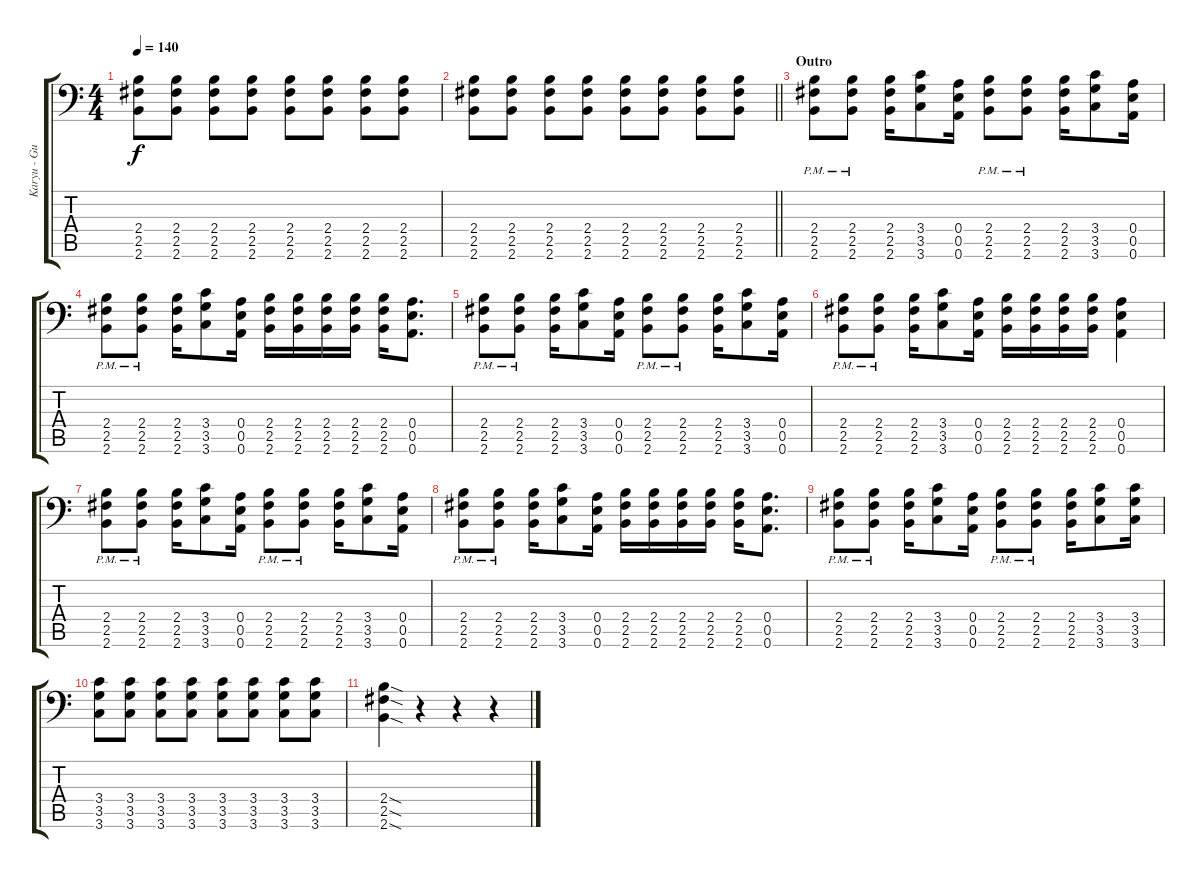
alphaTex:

\track ("Karyu - Guitar 1" "Karyu - Gu") {instrument distortionguitar}
\staff {score tabs}
\tuning (B3 Gb3 D3 A2 E2 A1) {hide}
\ts (4 4)
\tempo 140
\clef f4
\ks c
(2.4 2.5 2.6).8{dy f} (2.4 2.5 2.6).8 (2.4 2.5 2.6).8 (2.4 2.5 2.6).8 (2.4 2.5 2.6).8 (2.4 2.5 2.6).8 (2.4 2.5 2.6).8 (2.4 2.5 2.6).8 |
\barLineRight lightlight
(2.4 2.5 2.6).8 (2.4 2.5 2.6).8 (2.4 2.5 2.6).8 (2.4 2.5 2.6).8 (2.4 2.5 2.6).8 (2.4 2.5 2.6).8 (2.4 2.5 2.6).8 (2.4 2.5 2.6).8 |
\section ("" "Outro")
(2.4{pm} 2.5{pm} 2.6{pm}).8 (2.4{pm} 2.5{pm} 2.6{pm}).8 (2.4 2.5 2.6).16 (3.4 3.5 3.6).8 (0.4 0.5 0.6).16 (2.4{pm} 2.5{pm} 2.6{pm}).8 (2.4{pm} 2.5{pm} 2.6{pm}).8 (2.4 2.5 2.6).16 (3.4 3.5 3.6).8 (0.4 0.5 0.6).16 |
(2.4{pm} 2.5{pm} 2.6{pm}).8 (2.4{pm} 2.5{pm} 2.6{pm}).8 (2.4 2.5 2.6).16 (3.4 3.5 3.6).8 (0.4 0.5 0.6).16 (2.4 2.5 2.6).16 (2.4 2.5 2.6).16 (2.4 2.5 2.6).16 (2.4 2.5 2.6).16 (2.4 2.5 2.6).16 (0.4 0.5 0.6).8{d} |
(2.4{pm} 2.5{pm} 2.6{pm}).8 (2.4{pm} 2.5{pm} 2.6{pm}).8 (2.4 2.5 2.6).16 (3.4 3.5 3.6).8 (0.4 0.5 0.6).16 (2.4{pm} 2.5{pm} 2.6{pm}).8 (2.4{pm} 2.5{pm} 2.6{pm}).8 (2.4 2.5 2.6).16 (3.4 3.5 3.6).8 (0.4 0.5 0.6).16 |
(2.4{pm} 2.5{pm} 2.6{pm}).8 (2.4{pm} 2.5{pm} 2.6{pm}).8 (2.4 2.5 2.6).16 (3.4 3.5 3.6).8 (0.4 0.5 0.6).16 (2.4 2.5 2.6).16 (2.4 2.5 2.6).16 (2.4 2.5 2.6).16 (2.4 2.5 2.6).16 (0.4 0.5 0.6).4 |
(2.4{pm} 2.5{pm} 2.6{pm}).8 (2.4{pm} 2.5{pm} 2.6{pm}).8 (2.4 2.5 2.6).16 (3.4 3.5 3.6).8 (0.4 0.5 0.6).16 (2.4{pm} 2.5{pm} 2.6{pm}).8 (2.4{pm} 2.5{pm} 2.6{pm}).8 (2.4 2.5 2.6).16 (3.4 3.5 3.6).8 (0.4 0.5 0.6).16 |
(2.4{pm} 2.5{pm} 2.6{pm}).8 (2.4{pm} 2.5{pm} 2.6{pm}).8 (2.4 2.5 2.6).16 (3.4 3.5 3.6).8 (0.4 0.5 0.6).16 (2.4 2.5 2.6).16 (2.4 2.5 2.6).16 (2.4 2.5 2.6).16 (2.4 2.5 2.6).16 (2.4 2.5 2.6).16 (0.4 0.5 0.6).8{d} |
(2.4{pm} 2.5{pm} 2.6{pm}).8 (2.4{pm} 2.5{pm} 2.6{pm}).8 (2.4 2.5 2.6).16 (3.4 3.5 3.6).8 (0.4 0.5 0.6).16 (2.4{pm} 2.5{pm} 2.6{pm}).8 (2.4{pm} 2.5{pm} 2.6{pm}).8 (2.4 2.5 2.6).16 (3.4 3.5 3.6).8 (3.4 3.5 3.6).16 |
(3.4 3.5 3.6).8 (3.4 3.5 3.6).8 (3.4 3.5 3.6).8 (3.4 3.5 3.6).8 (3.4 3.5 3.6).8 (3.4 3.5 3.6).8 (3.4 3.5 3.6).8 (3.4 3.5 3.6).8 |
(2.4{sod} 2.5{sod} 2.6{sod}).4 r.4 r.4 r.4
